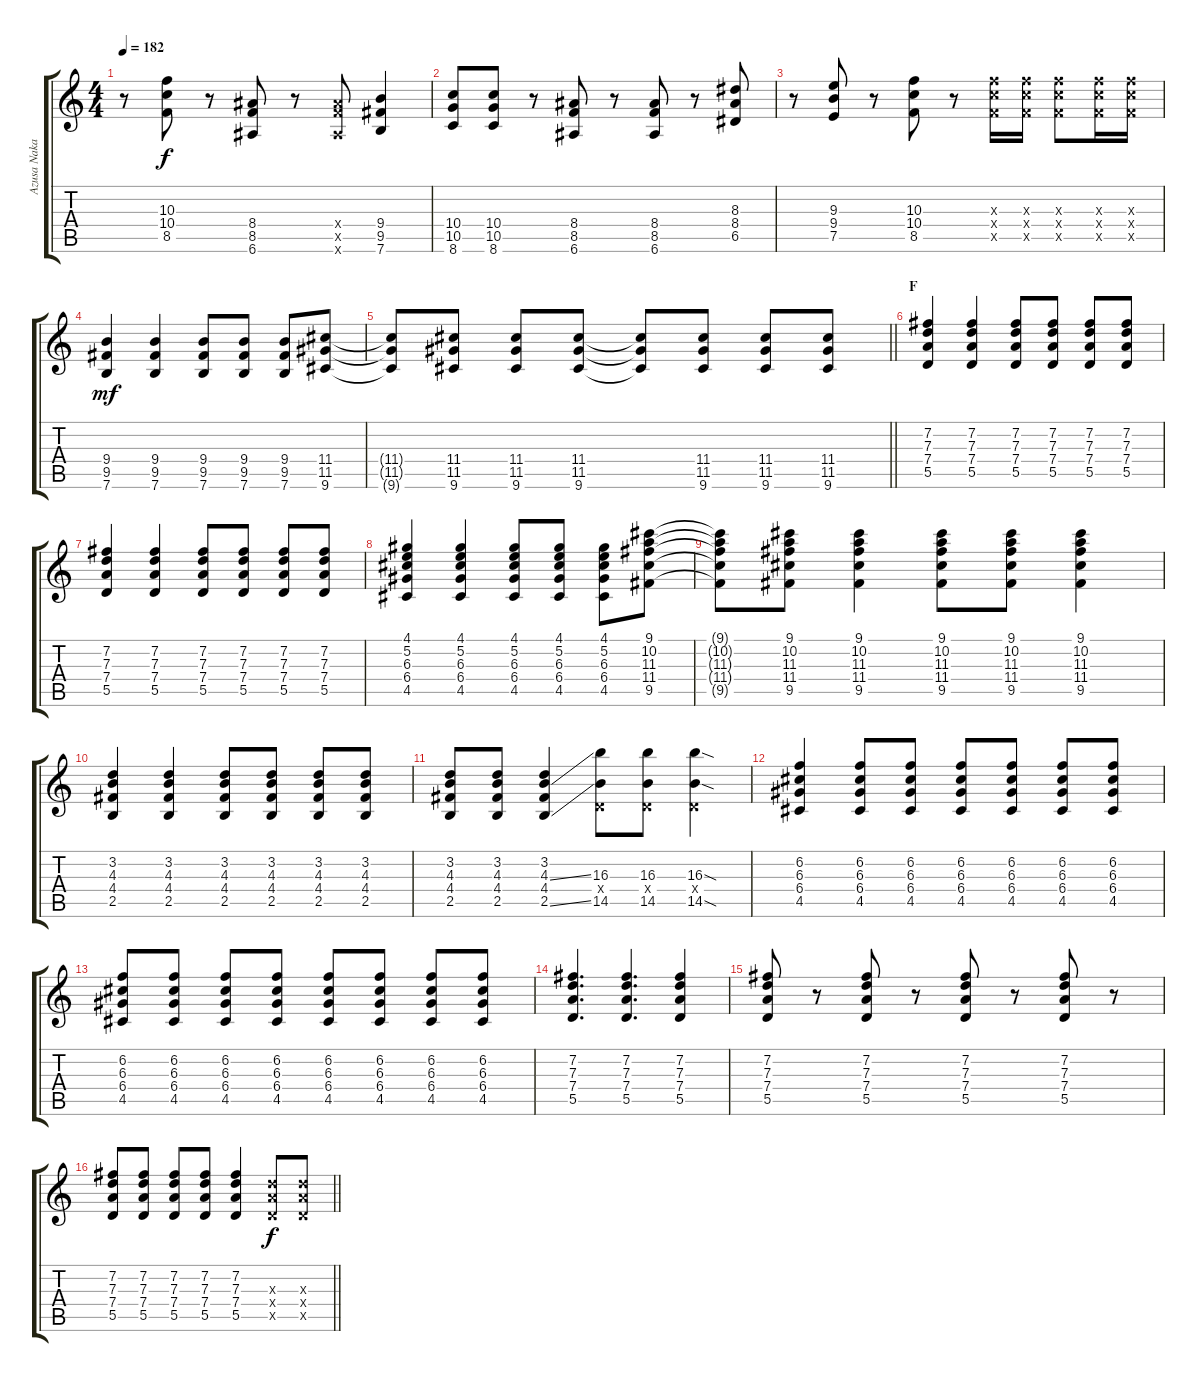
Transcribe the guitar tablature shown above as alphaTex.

\track ("Azusa Nakano" "Azusa Naka") {instrument overdrivenguitar}
\staff {score tabs}
\tuning (E4 B3 G3 D3 A2 E2) {hide}
\ts (4 4)
\tempo 182
\clef g2
\ks c
r.8{dy f} (10.3 10.4 8.5).8 r.8 (8.4 8.5 6.6).8 r.8 (8.4{x} 8.5{x} 6.6{x}).8 (9.4 9.5 7.6).4 |
(10.4 10.5 8.6).8 (10.4 10.5 8.6).8 r.8 (8.4 8.5 6.6).8 r.8 (8.4 8.5 6.6).8 r.8 (8.3 8.4 6.5).8 |
r.8 (9.3 9.4 7.5).8 r.8 (10.3 10.4 8.5).8 r.8 (10.3{x} 10.4{x} 8.5{x}).16 (10.3{x} 10.4{x} 8.5{x}).16 (10.3{x} 10.4{x} 8.5{x}).8 (10.3{x} 10.4{x} 8.5{x}).16 (10.3{x} 10.4{x} 8.5{x}).16 |
(9.4 9.5 7.6).4{dy mf} (9.4 9.5 7.6).4 (9.4 9.5 7.6).8 (9.4 9.5 7.6).8 (9.4 9.5 7.6).8 (11.4 11.5 9.6).8 |
\barLineRight lightlight
(11.4{t} 11.5{t} 9.6{t}).8 (11.4 11.5 9.6).8 (11.4 11.5 9.6).8 (11.4 11.5 9.6).8 (11.4{t} 11.5{t} 9.6{t}).8 (11.4 11.5 9.6).8 (11.4 11.5 9.6).8 (11.4 11.5 9.6).8 |
\section ("" "F")
(7.2 7.3 7.4 5.5).4 (7.2 7.3 7.4 5.5).4 (7.2 7.3 7.4 5.5).8 (7.2 7.3 7.4 5.5).8 (7.2 7.3 7.4 5.5).8 (7.2 7.3 7.4 5.5).8 |
(7.2 7.3 7.4 5.5).4 (7.2 7.3 7.4 5.5).4 (7.2 7.3 7.4 5.5).8 (7.2 7.3 7.4 5.5).8 (7.2 7.3 7.4 5.5).8 (7.2 7.3 7.4 5.5).8 |
(4.1 5.2 6.3 6.4 4.5).4 (4.1 5.2 6.3 6.4 4.5).4 (4.1 5.2 6.3 6.4 4.5).8 (4.1 5.2 6.3 6.4 4.5).8 (4.1 5.2 6.3 6.4 4.5).8 (9.1 10.2 11.3 11.4 9.5).8 |
(9.1{t} 10.2{t} 11.3{t} 11.4{t} 9.5{t}).8 (9.1 10.2 11.3 11.4 9.5).8 (9.1 10.2 11.3 11.4 9.5).4 (9.1 10.2 11.3 11.4 9.5).8 (9.1 10.2 11.3 11.4 9.5).8 (9.1 10.2 11.3 11.4 9.5).4 |
(3.2 4.3 4.4 2.5).4 (3.2 4.3 4.4 2.5).4 (3.2 4.3 4.4 2.5).8 (3.2 4.3 4.4 2.5).8 (3.2 4.3 4.4 2.5).8 (3.2 4.3 4.4 2.5).8 |
(3.2 4.3 4.4 2.5).8 (3.2 4.3 4.4 2.5).8 (3.2 4.3{ss} 4.4 2.5{ss}).4 (16.3 0.4{x} 14.5).8 (16.3 0.4{x} 14.5).8 (16.3{sod} 0.4{x} 14.5{sod}).4 |
(6.2 6.3 6.4 4.5).4 (6.2 6.3 6.4 4.5).8 (6.2 6.3 6.4 4.5).8 (6.2 6.3 6.4 4.5).8 (6.2 6.3 6.4 4.5).8 (6.2 6.3 6.4 4.5).8 (6.2 6.3 6.4 4.5).8 |
(6.2 6.3 6.4 4.5).8 (6.2 6.3 6.4 4.5).8 (6.2 6.3 6.4 4.5).8 (6.2 6.3 6.4 4.5).8 (6.2 6.3 6.4 4.5).8 (6.2 6.3 6.4 4.5).8 (6.2 6.3 6.4 4.5).8 (6.2 6.3 6.4 4.5).8 |
(7.2 7.3 7.4 5.5).4{d} (7.2 7.3 7.4 5.5).4{d} (7.2 7.3 7.4 5.5).4 |
(7.2 7.3 7.4 5.5).8 r.8 (7.2 7.3 7.4 5.5).8 r.8 (7.2 7.3 7.4 5.5).8 r.8 (7.2 7.3 7.4 5.5).8 r.8 |
\barLineRight lightlight
(7.2 7.3 7.4 5.5).8 (7.2 7.3 7.4 5.5).8 (7.2 7.3 7.4 5.5).8 (7.2 7.3 7.4 5.5).8 (7.2 7.3 7.4 5.5).4 (7.3{x} 7.4{x} 5.5{x}).8{dy f} (7.3{x} 7.4{x} 5.5{x}).8
